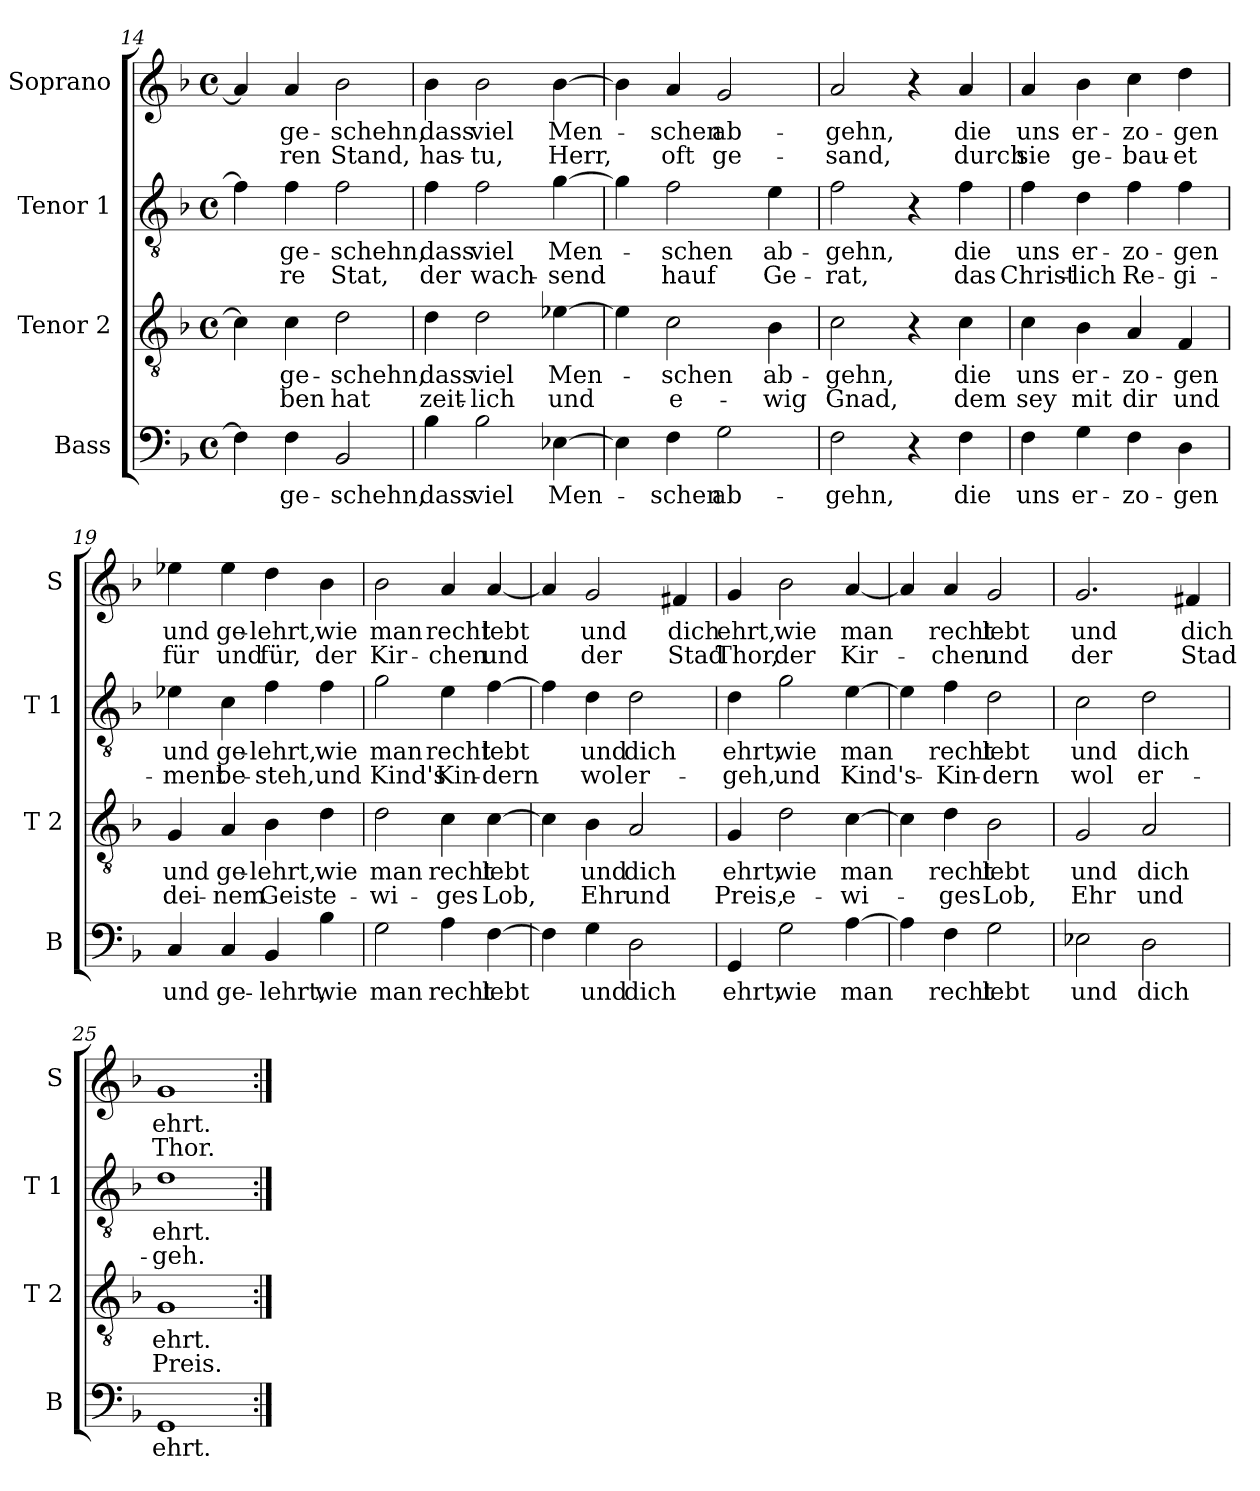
**kern	**text	**kern	**text	**text	**kern	**text	**text	**kern	**text	**text
*part4	*part4	*part3	*part3	*part3	*part2	*part2	*part2	*part1	*part1	*part1
*staff4	*staff4	*staff3	*staff3	*staff3	*staff2	*staff2	*staff2	*staff1	*staff1	*staff1
*I"Bass	*	*I"Tenor 2	*	*	*I"Tenor 1	*	*	*I"Soprano	*	*
*I'B	*	*I'T 2	*	*	*I'T 1	*	*	*I'S	*	*
*clefF4	*	*clefGv2	*	*	*clefGv2	*	*	*clefG2	*	*
*k[b-]	*	*k[b-]	*	*	*k[b-]	*	*	*k[b-]	*	*
*F:	*	*F:	*	*	*F:	*	*	*F:	*	*
*M4/4	*	*M4/4	*	*	*M4/4	*	*	*M4/4	*	*
*met(c)	*	*met(c)	*	*	*met(c)	*	*	*met(c)	*	*
=14	=14	=14	=14	=14	=14	=14	=14	=14	=14	=14
4F\]	.	4c\]	.	.	4f\]	.	.	4a/]	.	.
!	!LO:LY:b	!	!LO:LY:b	!LO:LY:b	!	!LO:LY:b	!LO:LY:b	!	!LO:LY:b	!LO:LY:b
4F\	ge-	4c\	ge-	-ben	4f\	ge-	-re	4a/	ge-	-ren
!	!LO:LY:b	!	!LO:LY:b	!LO:LY:b	!	!LO:LY:b	!LO:LY:b	!	!LO:LY:b	!LO:LY:b
2BB-/	-schehn,	2d\	-schehn,	hat	2f\	-schehn,	Stat,	2b-\	-schehn,	Stand,
=15	=15	=15	=15	=15	=15	=15	=15	=15	=15	=15
!	!LO:LY:b	!	!LO:LY:b	!LO:LY:b	!	!LO:LY:b	!LO:LY:b	!	!LO:LY:b	!LO:LY:b
4B-\	dass	4d\	dass	zeit-	4f\	dass	der	4b-\	dass	has-
!	!LO:LY:b	!	!LO:LY:b	!LO:LY:b	!	!LO:LY:b	!LO:LY:b	!	!LO:LY:b	!LO:LY:b
2B-\	viel	2d\	viel	-lich	2f\	viel	wach-	2b-\	viel	-tu,
!	!LO:LY:b	!	!LO:LY:b	!LO:LY:b	!	!LO:LY:b	!LO:LY:b	!	!LO:LY:b	!LO:LY:b
[4E-X\	Men-	[4e-X\	Men-	und	[4g\	Men-	-send	[4b-\	Men-	Herr,
!!LO:LB:g=z
=16	=16	=16	=16	=16	=16	=16	=16	=16	=16	=16
4E-\]	.	4e-\]	.	.	4g\]	.	.	4b-\]	.	.
!	!LO:LY:b	!	!LO:LY:b	!LO:LY:b	!	!LO:LY:b	!LO:LY:b	!	!LO:LY:b	!LO:LY:b
4F\	-schen	2c\	-schen	e-	2f\	-schen	hauf	4a/	-schen	oft
!	!LO:LY:b	!	!	!	!	!	!	!	!LO:LY:b	!LO:LY:b
2G\	ab-	.	.	.	.	.	.	2g/	ab-	ge-
!	!	!	!LO:LY:b	!LO:LY:b	!	!LO:LY:b	!LO:LY:b	!	!	!
.	.	4B-\	ab-	-wig	4e\	ab-	Ge-	.	.	.
=17	=17	=17	=17	=17	=17	=17	=17	=17	=17	=17
!	!LO:LY:b	!	!LO:LY:b	!LO:LY:b	!	!LO:LY:b	!LO:LY:b	!	!LO:LY:b	!LO:LY:b
2F\	-gehn,	2c\	-gehn,	Gnad,	2f\	-gehn,	-rat,	2a/	-gehn,	-sand,
4r	.	4r	.	.	4r	.	.	4r	.	.
!	!LO:LY:b	!	!LO:LY:b	!LO:LY:b	!	!LO:LY:b	!LO:LY:b	!	!LO:LY:b	!LO:LY:b
4F\	die	4c\	die	dem	4f\	die	das	4a/	die	durch
=18	=18	=18	=18	=18	=18	=18	=18	=18	=18	=18
!	!LO:LY:b	!	!LO:LY:b	!LO:LY:b	!	!LO:LY:b	!LO:LY:b	!	!LO:LY:b	!LO:LY:b
4F\	uns	4c\	uns	sey	4f\	uns	Christ-	4a/	uns	sie
!	!LO:LY:b	!	!LO:LY:b	!LO:LY:b	!	!LO:LY:b	!LO:LY:b	!	!LO:LY:b	!LO:LY:b
4G\	er-	4B-\	er-	mit	4d\	er-	-lich	4b-\	er-	ge-
!	!LO:LY:b	!	!LO:LY:b	!LO:LY:b	!	!LO:LY:b	!LO:LY:b	!	!LO:LY:b	!LO:LY:b
4F\	-zo-	4A/	-zo-	dir	4f\	-zo-	Re-	4cc\	-zo-	-bau-
!	!LO:LY:b	!	!LO:LY:b	!LO:LY:b	!	!LO:LY:b	!LO:LY:b	!	!LO:LY:b	!LO:LY:b
4D\	-gen	4F/	-gen	und	4f\	-gen	-gi-	4dd\	-gen	-et
=19	=19	=19	=19	=19	=19	=19	=19	=19	=19	=19
!	!LO:LY:b	!	!LO:LY:b	!LO:LY:b	!	!LO:LY:b	!LO:LY:b	!	!LO:LY:b	!LO:LY:b
4C/	und	4G/	und	dei-	4e-X\	und	-ment	4ee-X\	und	für
!	!LO:LY:b	!	!LO:LY:b	!LO:LY:b	!	!LO:LY:b	!LO:LY:b	!	!LO:LY:b	!LO:LY:b
4C/	ge-	4A/	ge-	-nem	4c\	ge-	be-	4ee-\	ge-	und
!	!LO:LY:b	!	!LO:LY:b	!LO:LY:b	!	!LO:LY:b	!LO:LY:b	!	!LO:LY:b	!LO:LY:b
4BB-/	-lehrt,	4B-\	-lehrt,	Geist	4f\	-lehrt,	-steh,	4dd\	-lehrt,	für,
!	!LO:LY:b	!	!LO:LY:b	!LO:LY:b	!	!LO:LY:b	!LO:LY:b	!	!LO:LY:b	!LO:LY:b
4B-\	wie	4d\	wie	e-	4f\	wie	und	4b-\	wie	der
=20	=20	=20	=20	=20	=20	=20	=20	=20	=20	=20
!	!LO:LY:b	!	!LO:LY:b	!LO:LY:b	!	!LO:LY:b	!LO:LY:b	!	!LO:LY:b	!LO:LY:b
2G\	man	2d\	man	-wi-	2g\	man	Kind's	2b-\	man	Kir-
!	!LO:LY:b	!	!LO:LY:b	!LO:LY:b	!	!LO:LY:b	!LO:LY:b	!	!LO:LY:b	!LO:LY:b
4A\	recht	4c\	recht	-ges	4e\	recht	Kin-	4a/	recht	-chen
!	!LO:LY:b	!	!LO:LY:b	!LO:LY:b	!	!LO:LY:b	!LO:LY:b	!	!LO:LY:b	!LO:LY:b
[4F\	lebt	[4c\	lebt	Lob,	[4f\	lebt	-dern	[4a/	lebt	und
!!LO:LB:g=z
=21	=21	=21	=21	=21	=21	=21	=21	=21	=21	=21
4F\]	.	4c\]	.	.	4f\]	.	.	4a/]	.	.
!	!LO:LY:b	!	!LO:LY:b	!LO:LY:b	!	!LO:LY:b	!LO:LY:b	!	!LO:LY:b	!LO:LY:b
4G\	und	4B-\	und	Ehr	4d\	und	wol	2g/	und	der
!	!LO:LY:b	!	!LO:LY:b	!LO:LY:b	!	!LO:LY:b	!LO:LY:b	!	!	!
2D\	dich	2A/	dich	und	2d\	dich	er-	.	.	.
!	!	!	!	!	!	!	!	!	!LO:LY:b	!LO:LY:b
.	.	.	.	.	.	.	.	4f#X/	dich	Stad
=22	=22	=22	=22	=22	=22	=22	=22	=22	=22	=22
!	!LO:LY:b	!	!LO:LY:b	!LO:LY:b	!	!LO:LY:b	!LO:LY:b	!	!LO:LY:b	!LO:LY:b
4GG/	ehrt,	4G/	ehrt,	Preis,	4d\	ehrt,	-geh,	4g/	ehrt,	Thor,
!	!LO:LY:b	!	!LO:LY:b	!LO:LY:b	!	!LO:LY:b	!LO:LY:b	!	!LO:LY:b	!LO:LY:b
2G\	wie	2d\	wie	e-	2g\	wie	und	2b-\	wie	der
!	!LO:LY:b	!	!LO:LY:b	!LO:LY:b	!	!LO:LY:b	!LO:LY:b	!	!LO:LY:b	!LO:LY:b
[4A\	man	[4c\	man	-wi-	[4e\	man	Kind's-	[4a/	man	Kir-
=23	=23	=23	=23	=23	=23	=23	=23	=23	=23	=23
4A\]	.	4c\]	.	.	4e\]	.	.	4a/]	.	.
!	!LO:LY:b	!	!LO:LY:b	!LO:LY:b	!	!LO:LY:b	!LO:LY:b	!	!LO:LY:b	!LO:LY:b
4F\	recht	4d\	recht	-ges	4f\	recht	-Kin-	4a/	recht	-chen
!	!LO:LY:b	!	!LO:LY:b	!LO:LY:b	!	!LO:LY:b	!LO:LY:b	!	!LO:LY:b	!LO:LY:b
2G\	lebt	2B-\	lebt	Lob,	2d\	lebt	-dern	2g/	lebt	und
=24	=24	=24	=24	=24	=24	=24	=24	=24	=24	=24
!	!LO:LY:b	!	!LO:LY:b	!LO:LY:b	!	!LO:LY:b	!LO:LY:b	!	!LO:LY:b	!LO:LY:b
2E-X\	und	2G/	und	Ehr	2c\	und	wol	2.g/	und	der
!	!LO:LY:b	!	!LO:LY:b	!LO:LY:b	!	!LO:LY:b	!LO:LY:b	!	!	!
2D\	dich	2A/	dich	und	2d\	dich	er-	.	.	.
!	!	!	!	!	!	!	!	!	!LO:LY:b	!LO:LY:b
.	.	.	.	.	.	.	.	4f#X/	dich	Stad
=25	=25	=25	=25	=25	=25	=25	=25	=25	=25	=25
!	!LO:LY:b	!	!LO:LY:b	!LO:LY:b	!	!LO:LY:b	!LO:LY:b	!	!LO:LY:b	!LO:LY:b
1GG	ehrt.	1G	ehrt.	Preis.	1d	ehrt.	-geh.	1g	ehrt.	Thor.
=:|!	=:|!	=:|!	=:|!	=:|!	=:|!	=:|!	=:|!	=:|!	=:|!	=:|!
*-	*-	*-	*-	*-	*-	*-	*-	*-	*-	*-
